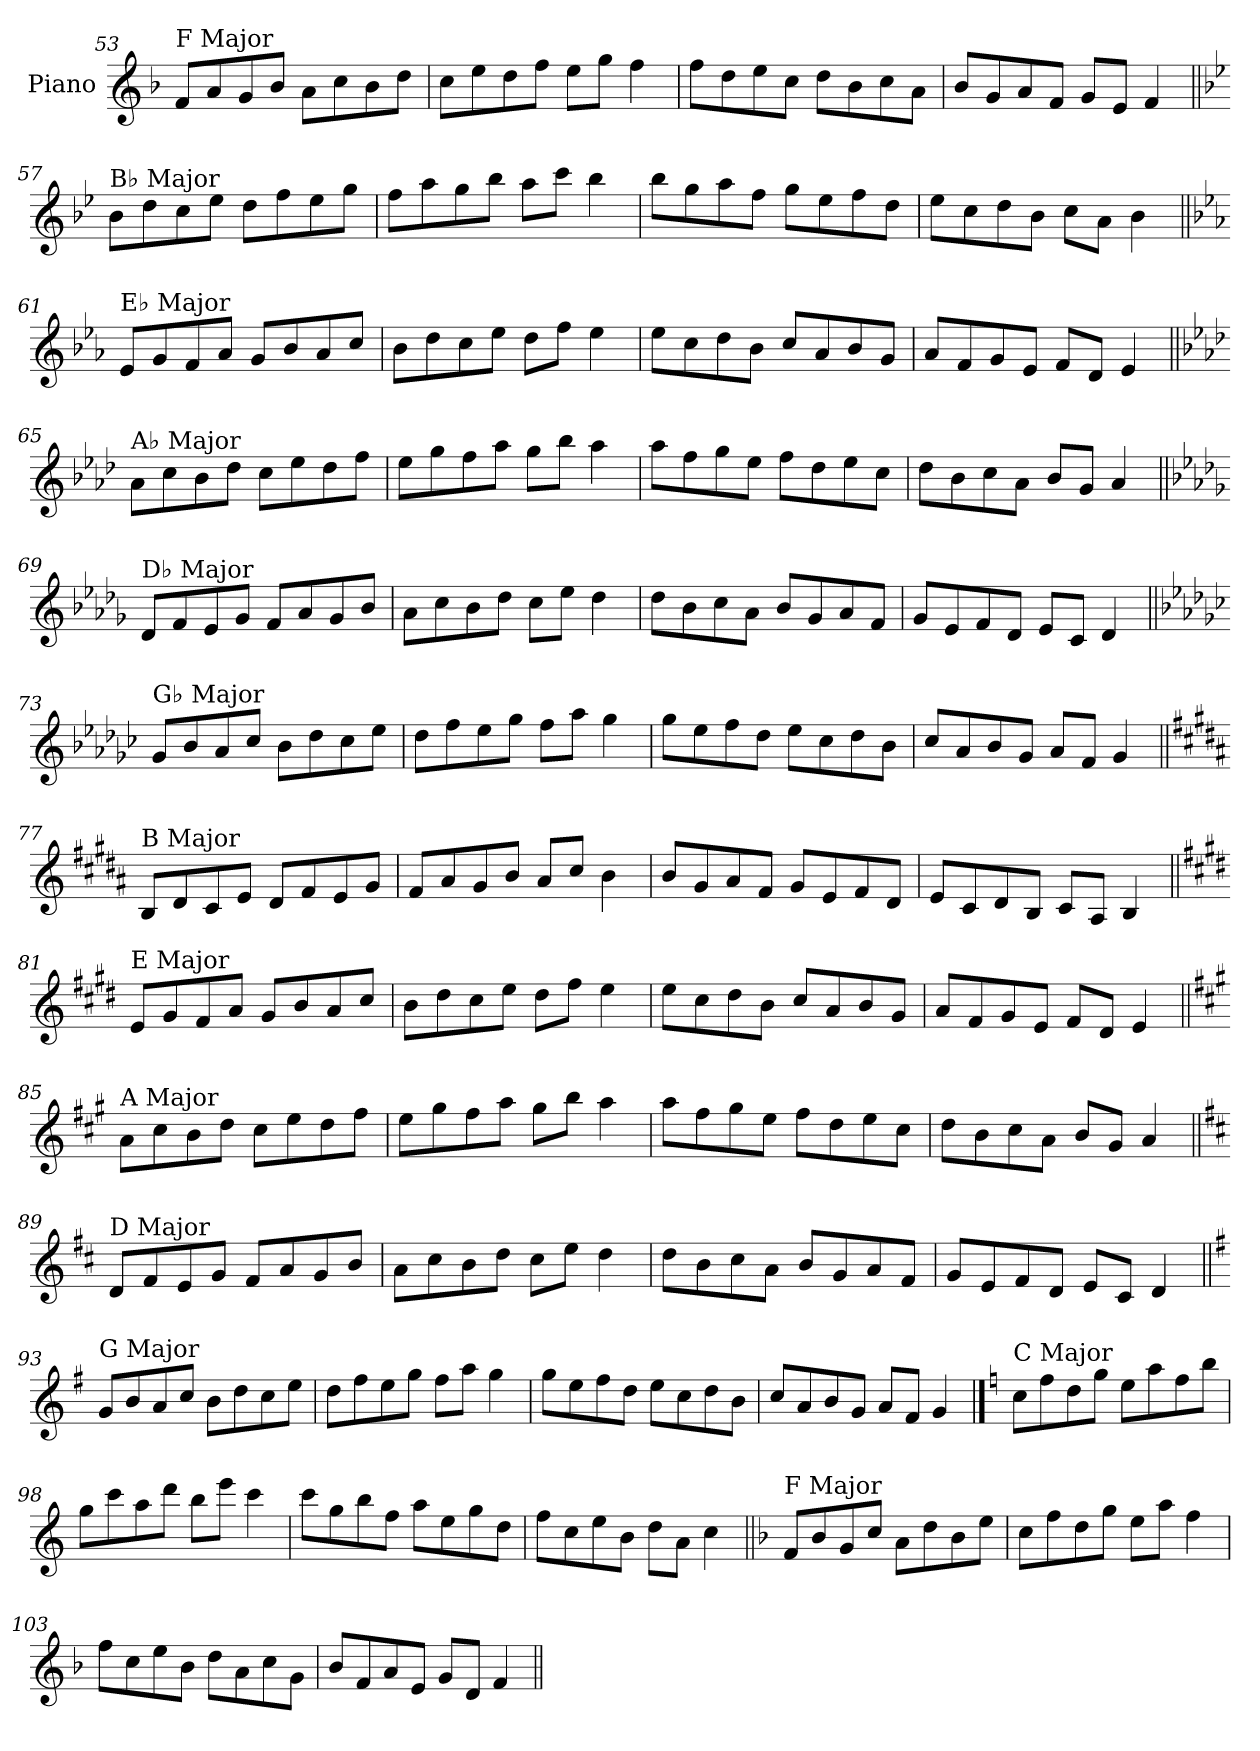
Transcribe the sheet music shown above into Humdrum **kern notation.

**kern
*part1
*staff1
*I"Piano
*I'Pno.
!!LO:LB:g=z
*clefG2
*k[b-]
=53
!LO:TX:a:t=F Major
8f/L
8a/
8g/
8b-/J
8a\L
8cc\
8b-\
8dd\J
=54
8cc\L
8ee\
8dd\
8ff\J
8ee\L
8gg\J
4ff\
=55
8ff\L
8dd\
8ee\
8cc\J
8dd\L
8b-\
8cc\
8a\J
=56
8b-/L
8g/
8a/
8f/J
8g/L
8e/J
4f/
!!LO:LB:g=z
=57||
*k[b-e-]
!LO:TX:a:t=B♭ Major
8b-\L
8dd\
8cc\
8ee-\J
8dd\L
8ff\
8ee-\
8gg\J
=58
8ff\L
8aa\
8gg\
8bb-\J
8aa\L
8ccc\J
4bb-\
=59
8bb-\L
8gg\
8aa\
8ff\J
8gg\L
8ee-\
8ff\
8dd\J
=60
8ee-\L
8cc\
8dd\
8b-\J
8cc\L
8a\J
4b-\
!!LO:LB:g=z
=61||
*k[b-e-a-]
!LO:TX:a:t=E♭ Major
8e-/L
8g/
8f/
8a-/J
8g/L
8b-/
8a-/
8cc/J
=62
8b-\L
8dd\
8cc\
8ee-\J
8dd\L
8ff\J
4ee-\
=63
8ee-\L
8cc\
8dd\
8b-\J
8cc/L
8a-/
8b-/
8g/J
=64
8a-/L
8f/
8g/
8e-/J
8f/L
8d/J
4e-/
!!LO:LB:g=z
=65||
*k[b-e-a-d-]
!LO:TX:a:t=A♭ Major
8a-\L
8cc\
8b-\
8dd-\J
8cc\L
8ee-\
8dd-\
8ff\J
=66
8ee-\L
8gg\
8ff\
8aa-\J
8gg\L
8bb-\J
4aa-\
=67
8aa-\L
8ff\
8gg\
8ee-\J
8ff\L
8dd-\
8ee-\
8cc\J
=68
8dd-\L
8b-\
8cc\
8a-\J
8b-/L
8g/J
4a-/
!!LO:LB:g=z
=69||
*k[b-e-a-d-g-]
!LO:TX:a:t=D♭ Major
8d-/L
8f/
8e-/
8g-/J
8f/L
8a-/
8g-/
8b-/J
=70
8a-\L
8cc\
8b-\
8dd-\J
8cc\L
8ee-\J
4dd-\
=71
8dd-\L
8b-\
8cc\
8a-\J
8b-/L
8g-/
8a-/
8f/J
=72
8g-/L
8e-/
8f/
8d-/J
8e-/L
8c/J
4d-/
!!LO:LB:g=z
=73||
*k[b-e-a-d-g-c-]
!LO:TX:a:t=G♭ Major
8g-/L
8b-/
8a-/
8cc-/J
8b-\L
8dd-\
8cc-\
8ee-\J
=74
8dd-\L
8ff\
8ee-\
8gg-\J
8ff\L
8aa-\J
4gg-\
=75
8gg-\L
8ee-\
8ff\
8dd-\J
8ee-\L
8cc-\
8dd-\
8b-\J
=76
8cc-/L
8a-/
8b-/
8g-/J
8a-/L
8f/J
4g-/
!!LO:LB:g=z
=77||
*k[f#c#g#d#a#]
!LO:TX:a:t=B Major
8B/L
8d#/
8c#/
8e/J
8d#/L
8f#/
8e/
8g#/J
=78
8f#/L
8a#/
8g#/
8b/J
8a#/L
8cc#/J
4b\
=79
8b/L
8g#/
8a#/
8f#/J
8g#/L
8e/
8f#/
8d#/J
=80
8e/L
8c#/
8d#/
8B/J
8c#/L
8A#/J
4B/
!!LO:LB:g=z
=81||
*k[f#c#g#d#]
!LO:TX:a:t=E Major
8e/L
8g#/
8f#/
8a/J
8g#/L
8b/
8a/
8cc#/J
=82
8b\L
8dd#\
8cc#\
8ee\J
8dd#\L
8ff#\J
4ee\
=83
8ee\L
8cc#\
8dd#\
8b\J
8cc#/L
8a/
8b/
8g#/J
=84
8a/L
8f#/
8g#/
8e/J
8f#/L
8d#/J
4e/
!!LO:LB:g=z
=85||
*k[f#c#g#]
!LO:TX:a:t=A Major
8a\L
8cc#\
8b\
8dd\J
8cc#\L
8ee\
8dd\
8ff#\J
=86
8ee\L
8gg#\
8ff#\
8aa\J
8gg#\L
8bb\J
4aa\
=87
8aa\L
8ff#\
8gg#\
8ee\J
8ff#\L
8dd\
8ee\
8cc#\J
=88
8dd\L
8b\
8cc#\
8a\J
8b/L
8g#/J
4a/
!!LO:LB:g=z
=89||
*k[f#c#]
!LO:TX:a:t=D Major
8d/L
8f#/
8e/
8g/J
8f#/L
8a/
8g/
8b/J
=90
8a\L
8cc#\
8b\
8dd\J
8cc#\L
8ee\J
4dd\
=91
8dd\L
8b\
8cc#\
8a\J
8b/L
8g/
8a/
8f#/J
=92
8g/L
8e/
8f#/
8d/J
8e/L
8c#/J
4d/
!!LO:LB:g=z
=93||
*k[f#]
!LO:TX:a:t=G Major
8g/L
8b/
8a/
8cc/J
8b\L
8dd\
8cc\
8ee\J
=94
8dd\L
8ff#\
8ee\
8gg\J
8ff#\L
8aa\J
4gg\
=95
8gg\L
8ee\
8ff#\
8dd\J
8ee\L
8cc\
8dd\
8b\J
=96
8cc/L
8a/
8b/
8g/J
8a/L
8f#/J
4g/
!!LO:PB:g=z
==97
*k[]
!LO:TX:a:t=C Major
8cc\L
8ff\
8dd\
8gg\J
8ee\L
8aa\
8ff\
8bb\J
=98
8gg\L
8ccc\
8aa\
8ddd\J
8bb\L
8eee\J
4ccc\
=99
8ccc\L
8gg\
8bb\
8ff\J
8aa\L
8ee\
8gg\
8dd\J
=100
8ff\L
8cc\
8ee\
8b\J
8dd\L
8a\J
4cc\
!!LO:LB:g=z
=101||
*k[b-]
!LO:TX:a:t=F Major
8f/L
8b-/
8g/
8cc/J
8a\L
8dd\
8b-\
8ee\J
=102
8cc\L
8ff\
8dd\
8gg\J
8ee\L
8aa\J
4ff\
=103
8ff\L
8cc\
8ee\
8b-\J
8dd\L
8a\
8cc\
8g\J
=104
8b-/L
8f/
8a/
8e/J
8g/L
8d/J
4f/
=||
*-
